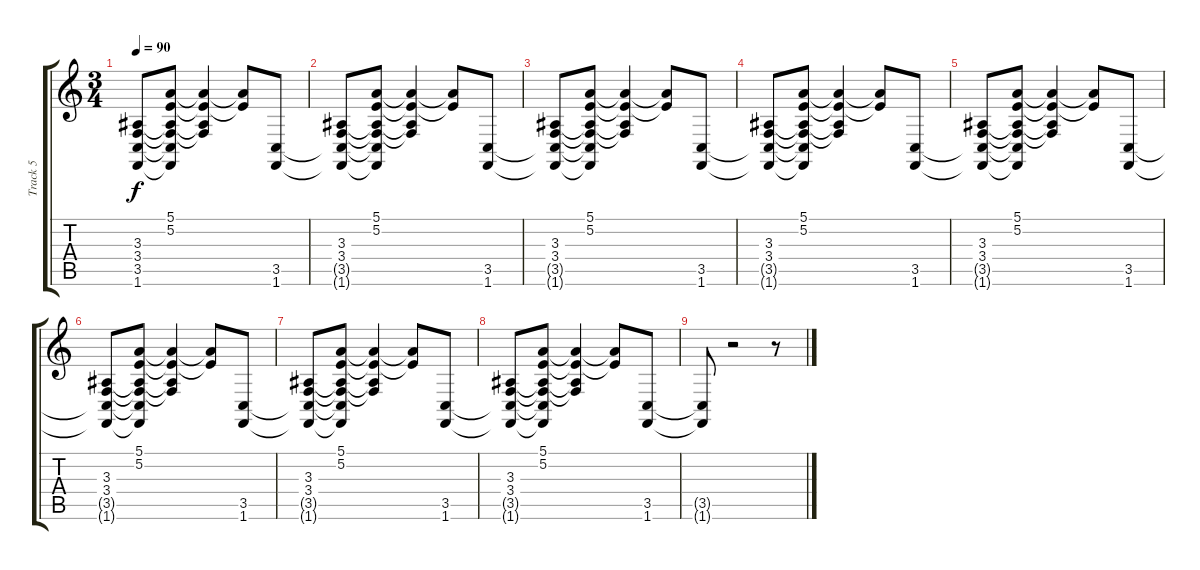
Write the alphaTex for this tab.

\track ("Track 5" "Track 5") {instrument seashore}
\staff {score tabs}
\tuning (E4 B3 G3 D3 A2 E2) {hide}
\ts (3 4)
\tempo 90
\clef g2
\ks c
(3.3 3.4 3.5{t} 1.6{t}).8{dy f} (5.1 5.2 3.3{t} 3.4{t} 3.5{t} 1.6{t}).8 (5.1{t} 5.2{t} 3.3{t} 3.4{t}).4 (5.1{t} 5.2{t}).8 (3.5 1.6).8 |
(3.3 3.4 3.5{t} 1.6{t}).8 (5.1 5.2 3.3{t} 3.4{t} 3.5{t} 1.6{t}).8 (5.1{t} 5.2{t} 3.3{t} 3.4{t}).4 (5.1{t} 5.2{t}).8 (3.5 1.6).8 |
(3.3 3.4 3.5{t} 1.6{t}).8 (5.1 5.2 3.3{t} 3.4{t} 3.5{t} 1.6{t}).8 (5.1{t} 5.2{t} 3.3{t} 3.4{t}).4 (5.1{t} 5.2{t}).8 (3.5 1.6).8 |
(3.3 3.4 3.5{t} 1.6{t}).8 (5.1 5.2 3.3{t} 3.4{t} 3.5{t} 1.6{t}).8 (5.1{t} 5.2{t} 3.3{t} 3.4{t}).4 (5.1{t} 5.2{t}).8 (3.5 1.6).8 |
(3.3 3.4 3.5{t} 1.6{t}).8{volume 0} (5.1 5.2 3.3{t} 3.4{t} 3.5{t} 1.6{t}).8 (5.1{t} 5.2{t} 3.3{t} 3.4{t}).4 (5.1{t} 5.2{t}).8 (3.5 1.6).8 |
(3.3 3.4 3.5{t} 1.6{t}).8 (5.1 5.2 3.3{t} 3.4{t} 3.5{t} 1.6{t}).8 (5.1{t} 5.2{t} 3.3{t} 3.4{t}).4 (5.1{t} 5.2{t}).8 (3.5 1.6).8 |
(3.3 3.4 3.5{t} 1.6{t}).8 (5.1 5.2 3.3{t} 3.4{t} 3.5{t} 1.6{t}).8 (5.1{t} 5.2{t} 3.3{t} 3.4{t}).4 (5.1{t} 5.2{t}).8 (3.5 1.6).8 |
(3.3 3.4 3.5{t} 1.6{t}).8 (5.1 5.2 3.3{t} 3.4{t} 3.5{t} 1.6{t}).8 (5.1{t} 5.2{t} 3.3{t} 3.4{t}).4 (5.1{t} 5.2{t}).8 (3.5 1.6).8 |
(3.5{t} 1.6{t}).8 r.2 r.8
